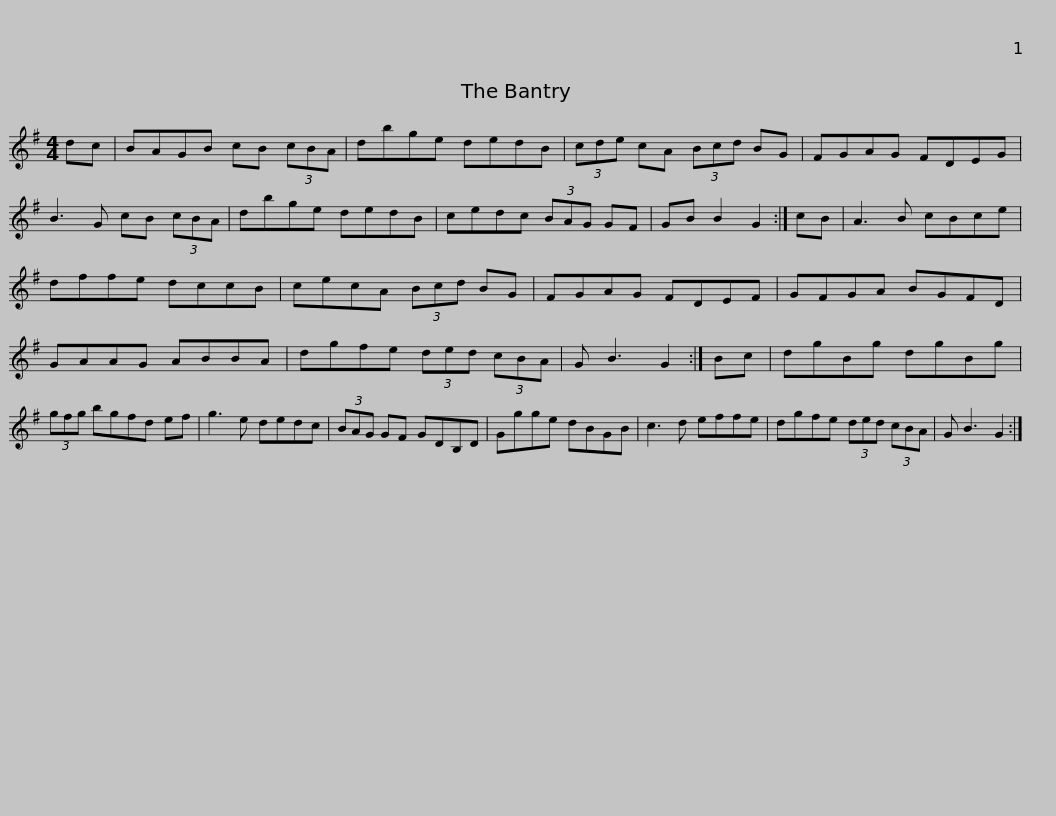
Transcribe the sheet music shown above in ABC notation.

X:1
L:1/8
M:4/4
I:linebreak $
K:G
V:1 treble
V:1
 dc | BAGB cB (3cBA | dbge dedB | (3cde cA (3Bcd BG | FGAG FDEG | %5
 B3 G cB (3cBA |$ dbge dedB | cedc (3BAG GF | GB B2 G2 :| cB | %10
 A3 B cBce | dffe dccB |$ cecA (3Bcd BG | FGAG FDEF | GFGA BGFD | %15
 GAAG ABBA | dgfe (3ded (3cBA |$ G B3 G2 :| Bc | dgBg dgBg | %20
 (3gfg bgfd ef | g3 e dedc | (3BAG GF GDB,D |$ Ggge dBGB | c3 d effe | %25
 dgfe (3ded (3cBA | G B3 G2 :| %27
